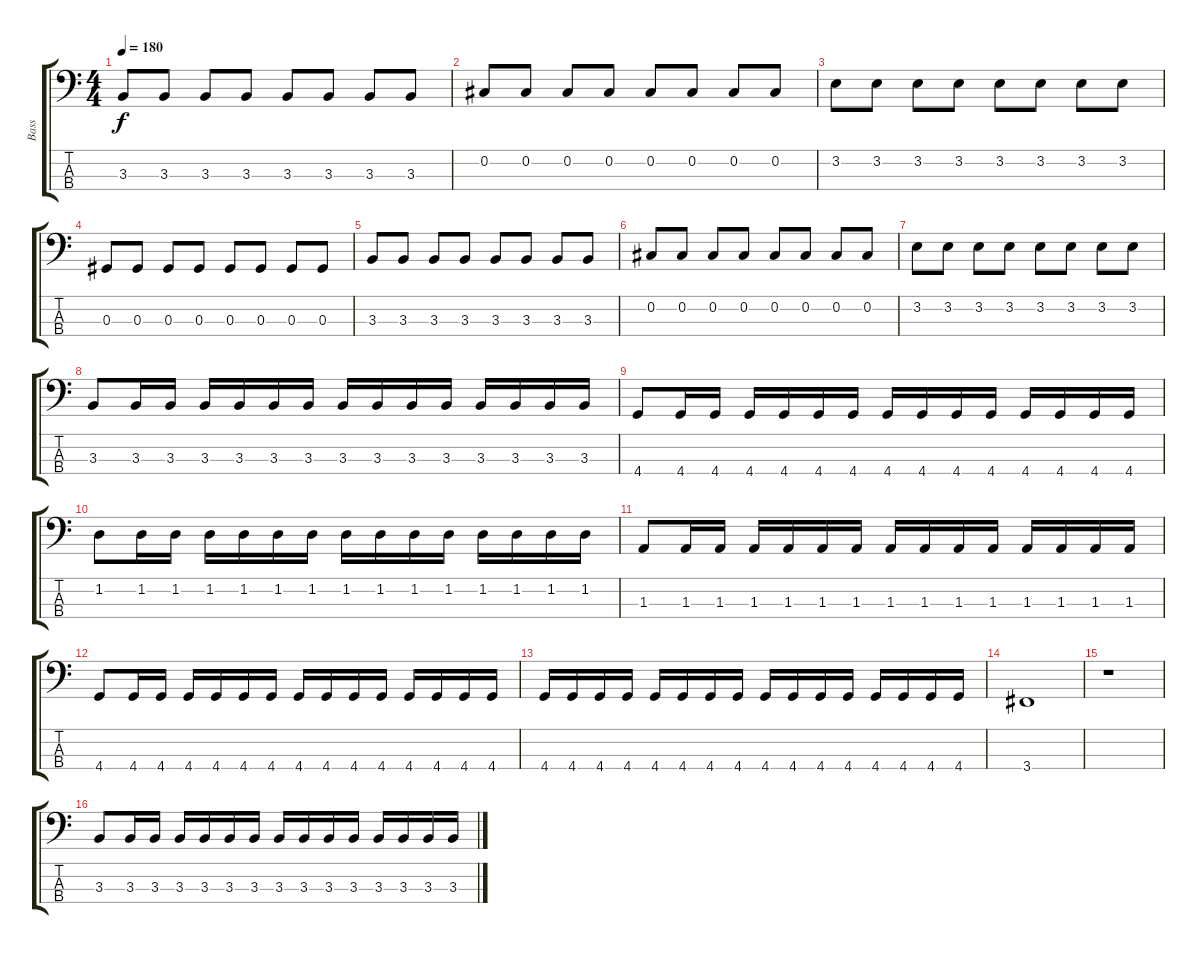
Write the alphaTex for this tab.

\track ("Bass" "Bass") {instrument electricbasspick}
\staff {score tabs}
\tuning (Gb2 Db2 Ab1 Eb1) {hide}
\ts (4 4)
\tempo 180
\clef f4
\ks c
3.3.8{dy f} 3.3.8 3.3.8 3.3.8 3.3.8 3.3.8 3.3.8 3.3.8 |
0.2.8 0.2.8 0.2.8 0.2.8 0.2.8 0.2.8 0.2.8 0.2.8 |
3.2.8 3.2.8 3.2.8 3.2.8 3.2.8 3.2.8 3.2.8 3.2.8 |
0.3.8 0.3.8 0.3.8 0.3.8 0.3.8 0.3.8 0.3.8 0.3.8 |
3.3.8 3.3.8 3.3.8 3.3.8 3.3.8 3.3.8 3.3.8 3.3.8 |
0.2.8 0.2.8 0.2.8 0.2.8 0.2.8 0.2.8 0.2.8 0.2.8 |
3.2.8 3.2.8 3.2.8 3.2.8 3.2.8 3.2.8 3.2.8 3.2.8 |
3.3.8 3.3.16 3.3.16 3.3.16 3.3.16 3.3.16 3.3.16 3.3.16 3.3.16 3.3.16 3.3.16 3.3.16 3.3.16 3.3.16 3.3.16 |
4.4.8 4.4.16 4.4.16 4.4.16 4.4.16 4.4.16 4.4.16 4.4.16 4.4.16 4.4.16 4.4.16 4.4.16 4.4.16 4.4.16 4.4.16 |
1.2.8 1.2.16 1.2.16 1.2.16 1.2.16 1.2.16 1.2.16 1.2.16 1.2.16 1.2.16 1.2.16 1.2.16 1.2.16 1.2.16 1.2.16 |
1.3.8 1.3.16 1.3.16 1.3.16 1.3.16 1.3.16 1.3.16 1.3.16 1.3.16 1.3.16 1.3.16 1.3.16 1.3.16 1.3.16 1.3.16 |
4.4.8 4.4.16 4.4.16 4.4.16 4.4.16 4.4.16 4.4.16 4.4.16 4.4.16 4.4.16 4.4.16 4.4.16 4.4.16 4.4.16 4.4.16 |
4.4.16 4.4.16 4.4.16 4.4.16 4.4.16 4.4.16 4.4.16 4.4.16 4.4.16 4.4.16 4.4.16 4.4.16 4.4.16 4.4.16 4.4.16 4.4.16 |
3.4.1 |
r.1 |
3.3.8 3.3.16 3.3.16 3.3.16 3.3.16 3.3.16 3.3.16 3.3.16 3.3.16 3.3.16 3.3.16 3.3.16 3.3.16 3.3.16 3.3.16
